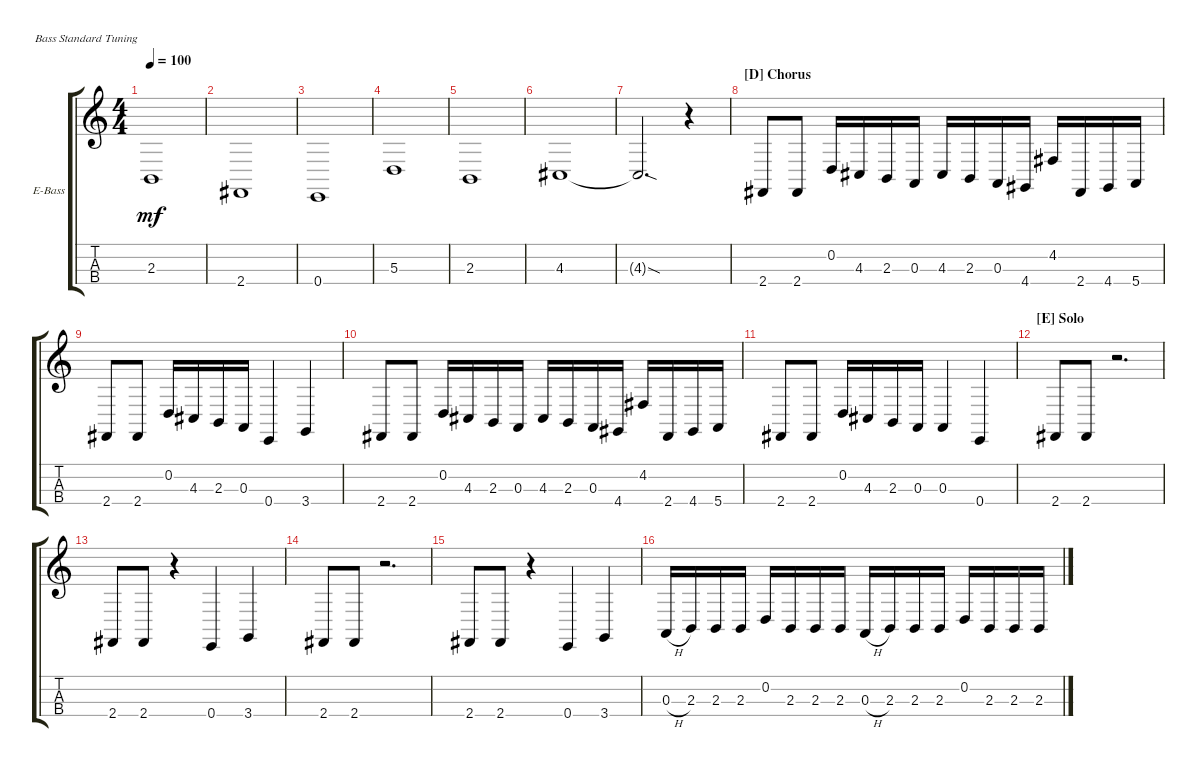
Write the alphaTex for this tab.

\defaultSystemsLayout 4
\bracketExtendMode groupsimilarinstruments
\firstSystemTrackNameOrientation horizontal
\otherSystemsTrackNameOrientation horizontal
\track ("Electric Bass" "E-Bass") {instrument electricbassfinger}
\staff {score tabs}
\tuning (G2 D2 A1 E1)
\ts (4 4)
\tempo 100
\clef g2
\ks c
2.3.1{dy mf} |
2.4.1 |
0.4.1 |
5.3.1 |
2.3.1 |
4.3.1 |
4.3{sod t}.2{d} r.4 |
\section ("D" "Chorus")
2.4.8 2.4.8 0.2.16 4.3.16 2.3.16 0.3.16 4.3.16 2.3.16 0.3.16 4.4.16 4.2.16 2.4.16 4.4.16 5.4.16 |
2.4.8 2.4.8 0.2.16 4.3.16 2.3.16 0.3.16 0.4.4 3.4.4 |
2.4.8 2.4.8 0.2.16 4.3.16 2.3.16 0.3.16 4.3.16 2.3.16 0.3.16 4.4.16 4.2.16 2.4.16 4.4.16 5.4.16 |
2.4.8 2.4.8 0.2.16 4.3.16 2.3.16 0.3.16 0.3.4 0.4.4 |
\section ("E" "Solo")
2.4.8 2.4.8 r.2{d} |
2.4.8 2.4.8 r.4 0.4.4 3.4.4 |
2.4.8 2.4.8 r.2{d} |
2.4.8 2.4.8 r.4 0.4.4 3.4.4 |
0.3{h}.16 2.3.16 2.3.16 2.3.16 0.2.16 2.3.16 2.3.16 2.3.16 0.3{h}.16 2.3.16 2.3.16 2.3.16 0.2.16 2.3.16 2.3.16 2.3.16
